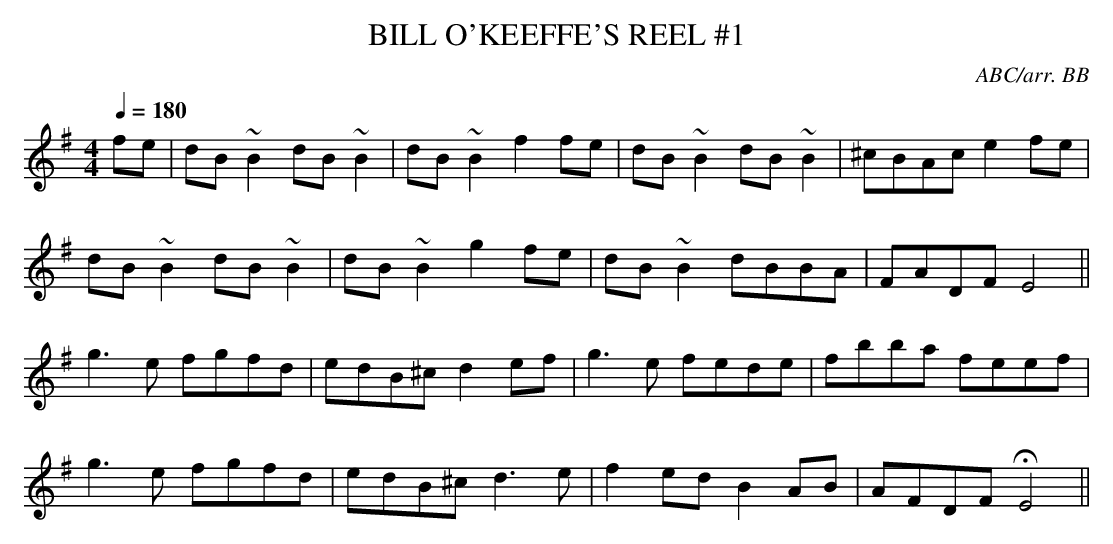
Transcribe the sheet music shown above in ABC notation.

X:1
T:BILL O'KEEFFE'S REEL #1
C:ABC/arr. BB
Q:1/4=180
L:1/8
M:4/4
K:Em
fe|dB ~B2 dB ~B2|dB ~B2 f2 fe|dB ~B2 dB ~B2|^cBAc e2 fe|
dB ~B2 dB ~B2|dB ~B2 g2 fe|dB ~B2 dBBA|FADF E4 ||
g3e fgfd|edB^c d2ef|g3e fede|fbba feef|
g3e fgfd|edB^c d3e|f2ed B2AB|AFDF HE4 ||
